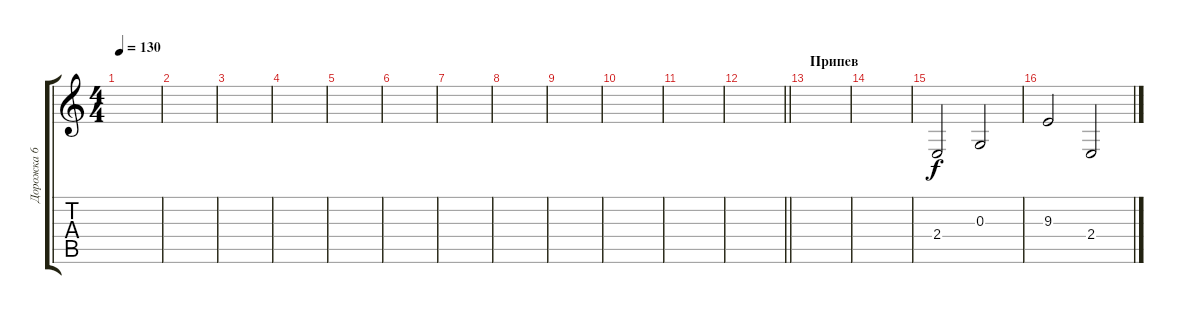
\track ("Дорожка 6" "Дорожка 6") {instrument tubularbells}
\staff {score tabs}
\tuning (E4 B3 G3 D3 A2 E2) {hide}
\ts (4 4)
\tempo 130
\clef g2
\ks c
|
|
|
|
|
|
|
|
|
|
|
\barLineRight lightlight
|
\section ("" "Припев")
|
|
2.4.2 0.3.2 |
9.3.2 2.4.2
